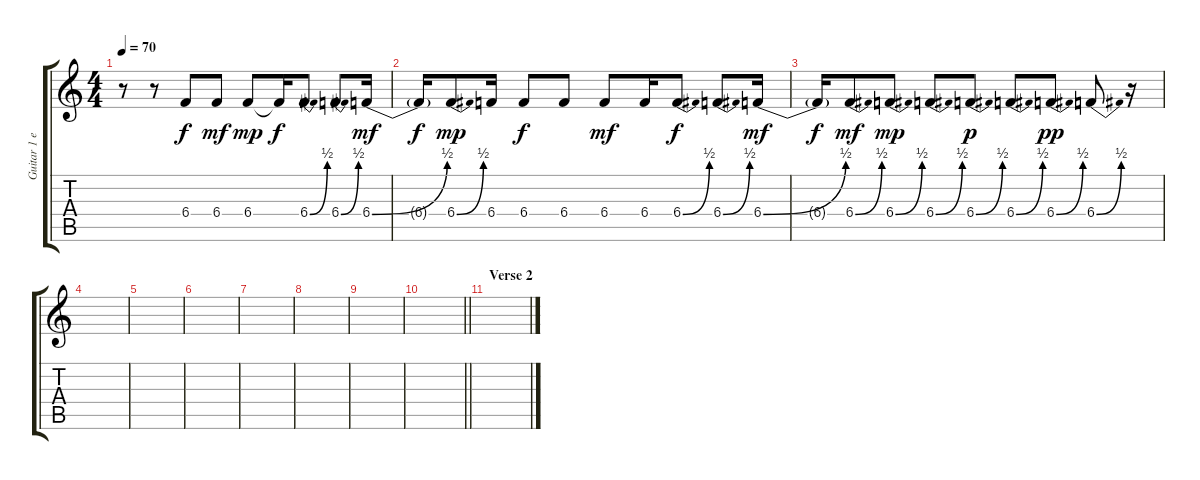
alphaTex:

\track ("Guitar 1 effect" "Guitar 1 e") {instrument distortionguitar}
\staff {score tabs}
\tuning (Eb4 B3 Gb3 B2 Gb2 B1) {hide}
\ts (4 4)
\tempo 70
\clef g2
\ks c
r.8{dy pp} r.8 6.4.8{dy f} 6.4.8{dy mf} 6.4.8{dy mp} 6.4{t}.16{dy f} 6.4{be (bend 0 0 60 2)}.8 6.4{be (bend 0 0 60 2)}.8 6.4{be (bend 0 0 60 2)}.16{dy mf} |
6.4{t}.16{dy f} 6.4{be (bend 0 0 60 2)}.8{dy mp} 6.4.16 6.4.8{dy f} 6.4.8 6.4.8{dy mf} 6.4.16 6.4{be (bend 0 0 60 2)}.8{dy f} 6.4{be (bend 0 0 60 2)}.8 6.4{be (bend 0 0 60 2)}.16{dy mf} |
6.4{t}.16{dy f} 6.4{be (bend 0 0 60 2)}.8{dy mf} 6.4{be (bend 0 0 60 2)}.8{dy mp} 6.4{be (bend 0 0 60 2)}.8 6.4{be (bend 0 0 60 2)}.8{dy p} 6.4{be (bend 0 0 60 2)}.8 6.4{be (bend 0 0 60 2)}.8{dy pp} 6.4{be (bend 0 0 60 2)}.8 r.16 |
|
|
|
|
|
|
\barLineRight lightlight
|
\section ("" "Verse 2")
